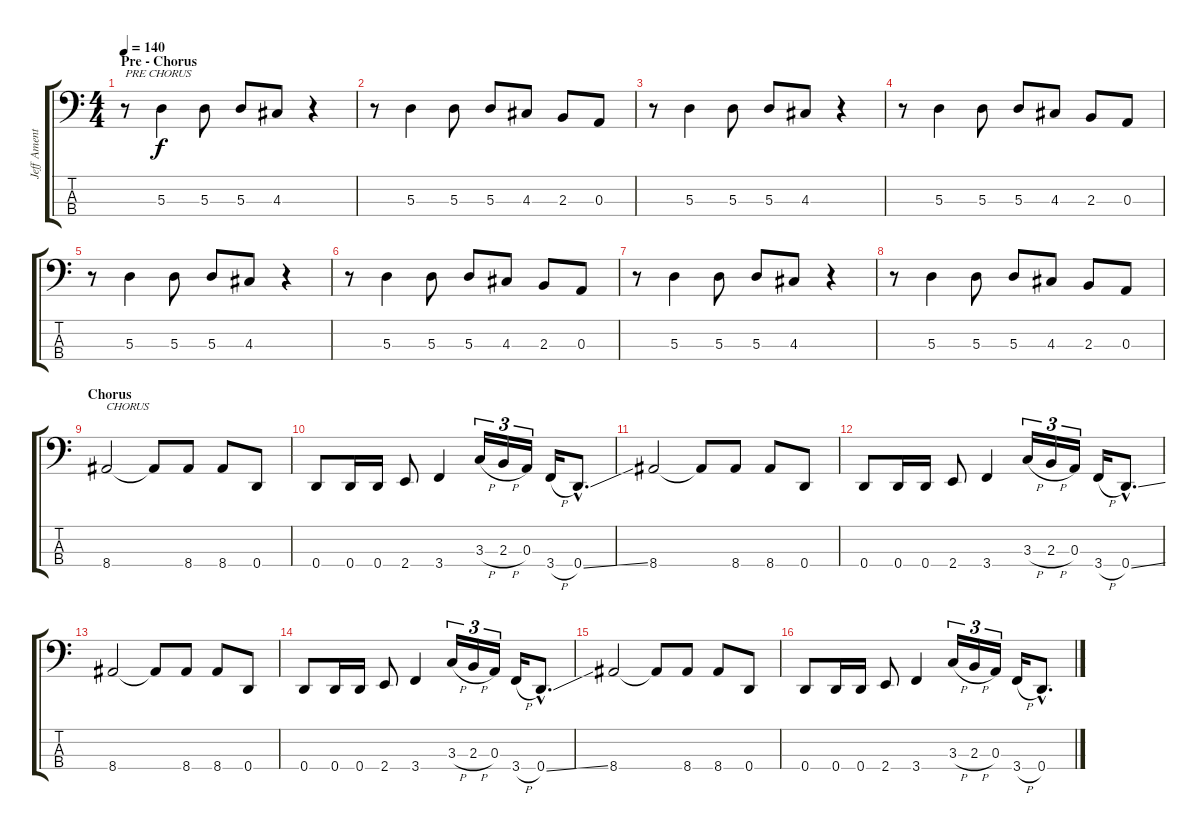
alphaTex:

\track ("Jeff Ament" "Jeff Ament") {instrument electricbasspick}
\staff {score tabs}
\tuning (G2 D2 A1 D1) {hide}
\ts (4 4)
\section ("" "Pre - Chorus ")
\tempo 140
\clef f4
\ks c
r.8{txt "PRE CHORUS" dy f} 5.3.4 5.3.8 5.3.8 4.3.8 r.4 |
r.8 5.3.4 5.3.8 5.3.8 4.3.8 2.3.8 0.3.8 |
r.8 5.3.4 5.3.8 5.3.8 4.3.8 r.4 |
r.8 5.3.4 5.3.8 5.3.8 4.3.8 2.3.8 0.3.8 |
r.8 5.3.4 5.3.8 5.3.8 4.3.8 r.4 |
r.8 5.3.4 5.3.8 5.3.8 4.3.8 2.3.8 0.3.8 |
r.8 5.3.4 5.3.8 5.3.8 4.3.8 r.4 |
r.8 5.3.4 5.3.8 5.3.8 4.3.8 2.3.8 0.3.8 |
\section ("" "Chorus")
8.4.2{txt "CHORUS"} 8.4{t}.8 8.4.8 8.4.8 0.4.8 |
0.4.8 0.4.16 0.4.16 2.4.8 3.4.4 3.3{h}.16{tu (3 2)} 2.3{h}.16{tu (3 2)} 0.3.16{tu (3 2)} 3.4{h}.16 0.4{ss hac}.8{d} |
8.4.2 8.4{t}.8 8.4.8 8.4.8 0.4.8 |
0.4.8 0.4.16 0.4.16 2.4.8 3.4.4 3.3{h}.16{tu (3 2)} 2.3{h}.16{tu (3 2)} 0.3.16{tu (3 2)} 3.4{h}.16 0.4{ss hac}.8{d} |
8.4.2 8.4{t}.8 8.4.8 8.4.8 0.4.8 |
0.4.8 0.4.16 0.4.16 2.4.8 3.4.4 3.3{h}.16{tu (3 2)} 2.3{h}.16{tu (3 2)} 0.3.16{tu (3 2)} 3.4{h}.16 0.4{ss hac}.8{d} |
8.4.2 8.4{t}.8 8.4.8 8.4.8 0.4.8 |
0.4.8 0.4.16 0.4.16 2.4.8 3.4.4 3.3{h}.16{tu (3 2)} 2.3{h}.16{tu (3 2)} 0.3.16{tu (3 2)} 3.4{h}.16 0.4{ss hac}.8{d}
